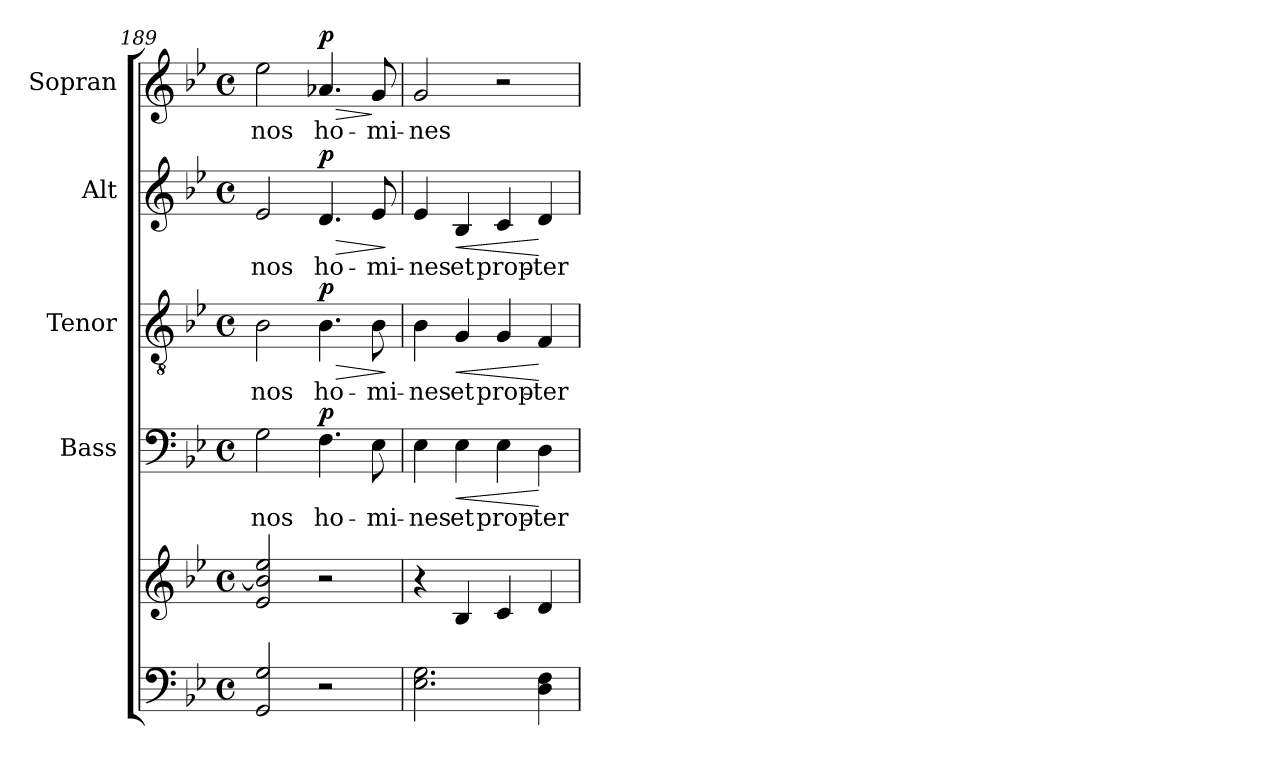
**kern	**kern	**kern	**text	**dynam	**kern	**text	**dynam	**kern	**text	**dynam	**kern	**text	**dynam
*part5	*part5	*part4	*part4	*part4	*part3	*part3	*part3	*part2	*part2	*part2	*part1	*part1	*part1
*staff6	*staff5	*staff4	*staff4	*staff4	*staff3	*staff3	*staff3	*staff2	*staff2	*staff2	*staff1	*staff1	*staff1
*	*	*I"Bass	*	*	*I"Tenor	*	*	*I"Alt	*	*	*I"Sopran	*	*
*	*	*I'B.	*	*	*I'T.	*	*	*I'A.	*	*	*I'S.	*	*
*clefF4	*clefG2	*clefF4	*	*	*clefGv2	*	*	*clefG2	*	*	*clefG2	*	*
*k[b-e-]	*k[b-e-]	*k[b-e-]	*	*	*k[b-e-]	*	*	*k[b-e-]	*	*	*k[b-e-]	*	*
*B-:	*B-:	*B-:	*	*	*B-:	*	*	*B-:	*	*	*B-:	*	*
*M4/4	*M4/4	*M4/4	*	*	*M4/4	*	*	*M4/4	*	*	*M4/4	*	*
*met(c)	*met(c)	*met(c)	*	*	*met(c)	*	*	*met(c)	*	*	*met(c)	*	*
=189	=189	=189	=189	=189	=189	=189	=189	=189	=189	=189	=189	=189	=189
!	!	!	!LO:LY:b	!	!	!LO:LY:b	!	!	!LO:LY:b	!	!	!LO:LY:b	!
2GG/ 2G/	2e-/ 2b-/] 2ee-/	2G\	nos	.	2B-\	nos	.	2e-/	nos	.	2ee-\	nos	.
!	!	!	!LO:LY:b	!LO:DY:a	!	!LO:LY:b	!LO:HP:b	!	!LO:LY:b	!LO:HP:b	!	!LO:LY:b	!LO:HP:b
!	!	!	!	!	!	!	!LO:DY:n=1:a	!	!	!LO:DY:n=1:a	!	!	!LO:DY:n=1:a
2r	2r	4.F\	ho-	p	4.B-\	ho-	> p	4.d/	ho-	> p	4.a-X/	ho-	> p
!	!	!	!LO:LY:b	!	!	!LO:LY:b	!	!	!LO:LY:b	!	!	!LO:LY:b	!
.	.	8E-\	-mi-	.	8B-\	-mi-	.	8e-/	-mi-	.	8g/	-mi-	]
.	.	.	.	.	.	.	]	.	.	]	.	.	.
=190	=190	=190	=190	=190	=190	=190	=190	=190	=190	=190	=190	=190	=190
!	!	!	!LO:LY:b	!	!	!LO:LY:b	!	!	!LO:LY:b	!	!	!LO:LY:b	!
2.E-\ 2.G\	4r	4E-\	-nes	.	4B-\	-nes	.	4e-/	-nes	.	2g/	-nes	.
!	!	!	!LO:LY:b	!LO:HP:b	!	!LO:LY:b	!LO:HP:b	!	!LO:LY:b	!LO:HP:b	!	!	!
.	4B-/	4E-\	et	<	4G/	et	<	4B-/	et	<	.	.	.
!	!	!	!LO:LY:b	!	!	!LO:LY:b	!	!	!LO:LY:b	!	!	!	!
.	4c/	4E-\	prop-	.	4G/	prop-	.	4c/	prop-	.	2r	.	.
!	!	!	!LO:LY:b	!	!	!LO:LY:b	!	!	!LO:LY:b	!	!	!	!
4D\ 4F\	4d/	4D\	-ter	[	4F/	-ter	[	4d/	-ter	[	.	.	.
=	=	=	=	=	=	=	=	=	=	=	=	=	=
*-	*-	*-	*-	*-	*-	*-	*-	*-	*-	*-	*-	*-	*-
